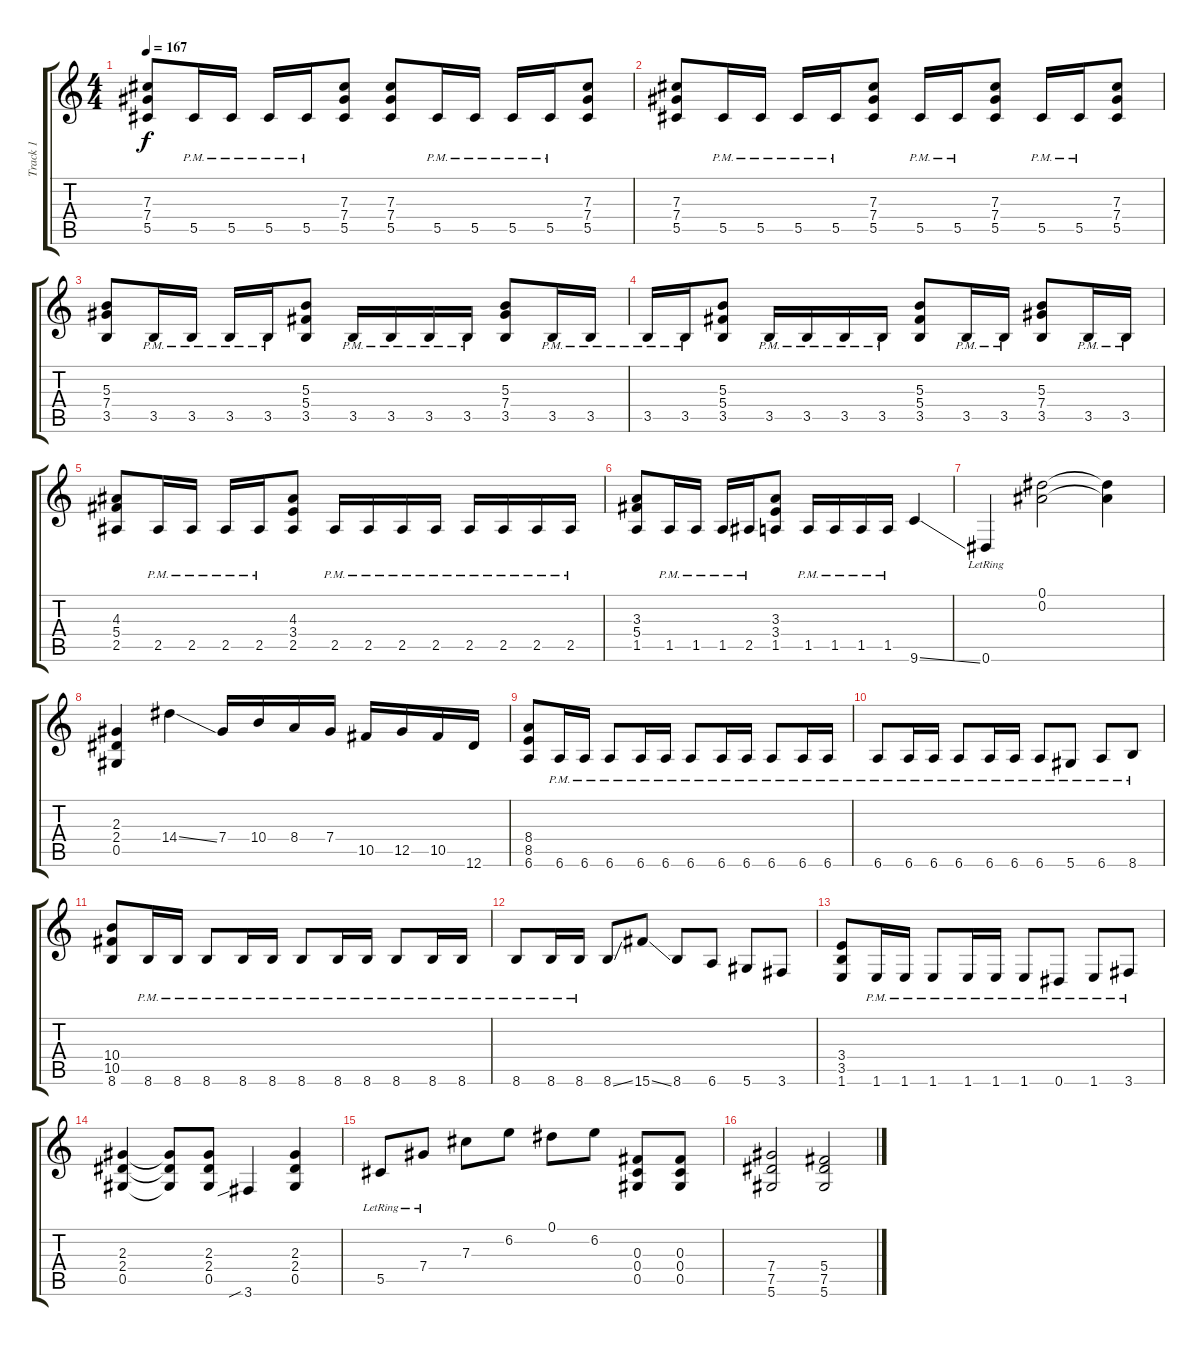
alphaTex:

\track ("Track 1" "Track 1") {instrument distortionguitar}
\staff {score tabs}
\tuning (Eb4 Bb3 Gb3 Db3 Ab2 Eb2) {hide}
\ts (4 4)
\tempo 167
\clef g2
\ks c
(7.3 7.4 5.5).8{dy f} 5.5{pm}.16 5.5{pm}.16 5.5{pm}.16 5.5{pm}.16 (7.3 7.4 5.5).8 (7.3 7.4 5.5).8 5.5{pm}.16 5.5{pm}.16 5.5{pm}.16 5.5{pm}.16 (7.3 7.4 5.5).8 |
(7.3 7.4 5.5).8 5.5{pm}.16 5.5{pm}.16 5.5{pm}.16 5.5{pm}.16 (7.3 7.4 5.5).8 5.5{pm}.16 5.5{pm}.16 (7.3 7.4 5.5).8 5.5{pm}.16 5.5{pm}.16 (7.3 7.4 5.5).8 |
(5.3 7.4 3.5).8 3.5{pm}.16 3.5{pm}.16 3.5{pm}.16 3.5{pm}.16 (5.3 5.4 3.5).8 3.5{pm}.16 3.5{pm}.16 3.5{pm}.16 3.5{pm}.16 (5.3 7.4 3.5).8 3.5{pm}.16 3.5{pm}.16 |
3.5{pm}.16 3.5{pm}.16 (5.3 5.4 3.5).8 3.5{pm}.16 3.5{pm}.16 3.5{pm}.16 3.5{pm}.16 (5.3 5.4 3.5).8 3.5{pm}.16 3.5{pm}.16 (5.3 7.4 3.5).8 3.5{pm}.16 3.5{pm}.16 |
(4.3 5.4 2.5).8 2.5{pm}.16 2.5{pm}.16 2.5{pm}.16 2.5{pm}.16 (4.3 3.4 2.5).8 2.5{pm}.16 2.5{pm}.16 2.5{pm}.16 2.5{pm}.16 2.5{pm}.16 2.5{pm}.16 2.5{pm}.16 2.5{pm}.16 |
(3.3 5.4 1.5).8 1.5{pm}.16 1.5{pm}.16 1.5{pm}.16 2.5{pm}.16 (3.3 3.4 1.5).8 1.5{pm}.16 1.5{pm}.16 1.5{pm}.16 1.5{pm}.16 9.6{ss}.4 |
0.6{lr}.4 (0.1 0.2).2 (0.1{t} 0.2{t}).4 |
(2.3 2.4 0.5).4 14.4{ss}.4 7.4.16 10.4.16 8.4.16 7.4.16 10.5.16 12.5.16 10.5.16 12.6.16 |
(8.4 8.5 6.6).8 6.6{pm}.16 6.6{pm}.16 6.6{pm}.8 6.6{pm}.16 6.6{pm}.16 6.6{pm}.8 6.6{pm}.16 6.6{pm}.16 6.6{pm}.8 6.6{pm}.16 6.6{pm}.16 |
6.6{pm}.8 6.6{pm}.16 6.6{pm}.16 6.6{pm}.8 6.6{pm}.16 6.6{pm}.16 6.6{pm}.8 5.6{pm}.8 6.6{pm}.8 8.6{pm}.8 |
(10.4 10.5 8.6).8 8.6{pm}.16 8.6{pm}.16 8.6{pm}.8 8.6{pm}.16 8.6{pm}.16 8.6{pm}.8 8.6{pm}.16 8.6{pm}.16 8.6{pm}.8 8.6{pm}.16 8.6{pm}.16 |
8.6{pm}.8 8.6{pm}.16 8.6{pm}.16 8.6{ss}.8 15.6{ss}.8 8.6.8 6.6.8 5.6.8 3.6.8 |
(3.4 3.5 1.6).8 1.6{pm}.16 1.6{pm}.16 1.6{pm}.8 1.6{pm}.16 1.6{pm}.16 1.6{pm}.8 0.6{pm}.8 1.6{pm}.8 3.6{pm}.8 |
(2.3 2.4 0.5).4 (2.3{t} 2.4{t} 0.5{t}).8 (2.3 2.4 0.5).8 3.6{sib}.4 (2.3 2.4 0.5).4 |
5.5{lr}.8 7.4{lr}.8 7.3.8 6.2.8 0.1.8 6.2.8 (0.3 0.4 0.5).8 (0.3 0.4 0.5).8 |
(7.4 7.5 5.6).2 (5.4 7.5 5.6).2
